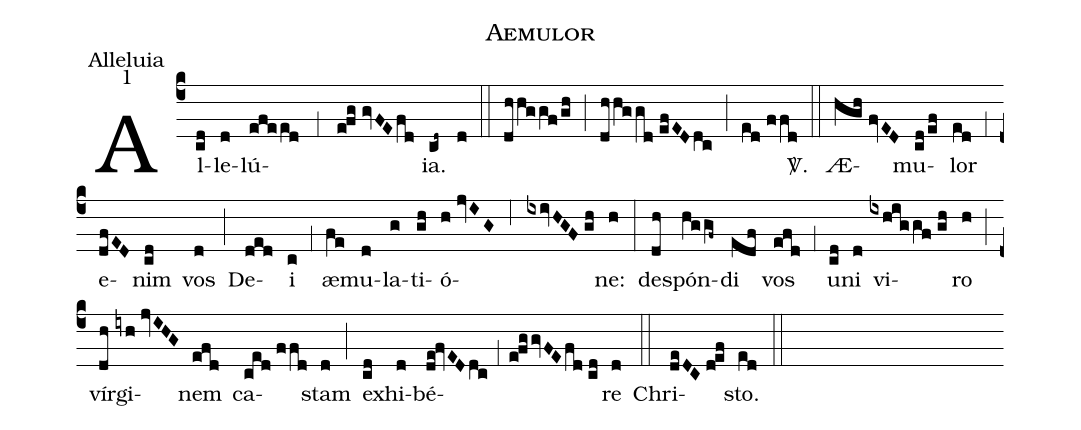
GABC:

name:Aemulor;
office-part:Alleluia;
mode:1;
%%
(c4) Al(cd)le(d)lú(efeed;1e!fg//gvFE/fd)ia.(cd~) (d) (::) (dhhggf/gh) (;) (dhhggd//efED/dc) (;) (ed//ffd) <sp>V/</sp>.(::) Æ(hgh//fvED)mu(cd/ef)lor(ed) (;1) e(dfED)nim(cd) vos(d) (;) De(ded)i(c) (;1) æ(fe)mu(d)la(g)ti(gh)ó(h//jvIG;6ixivHGF//gh)ne:(h) (:) de(dh)spón(hggf~)di(edf) vos(efd) (;1) u(cd)ni(d) vi(ixhiggf//gh)ro(h) (;) vír(dh)gi(iyh//jvIHG)nem(efd) ca(ced//ffd)stam(d) (;) ex(cd)hi(d)bé(de!fvED/dc;1e!fggvFE/fd//cd)re(d) (::) Chri(deDC//d!ef)sto.(ed) (::)
